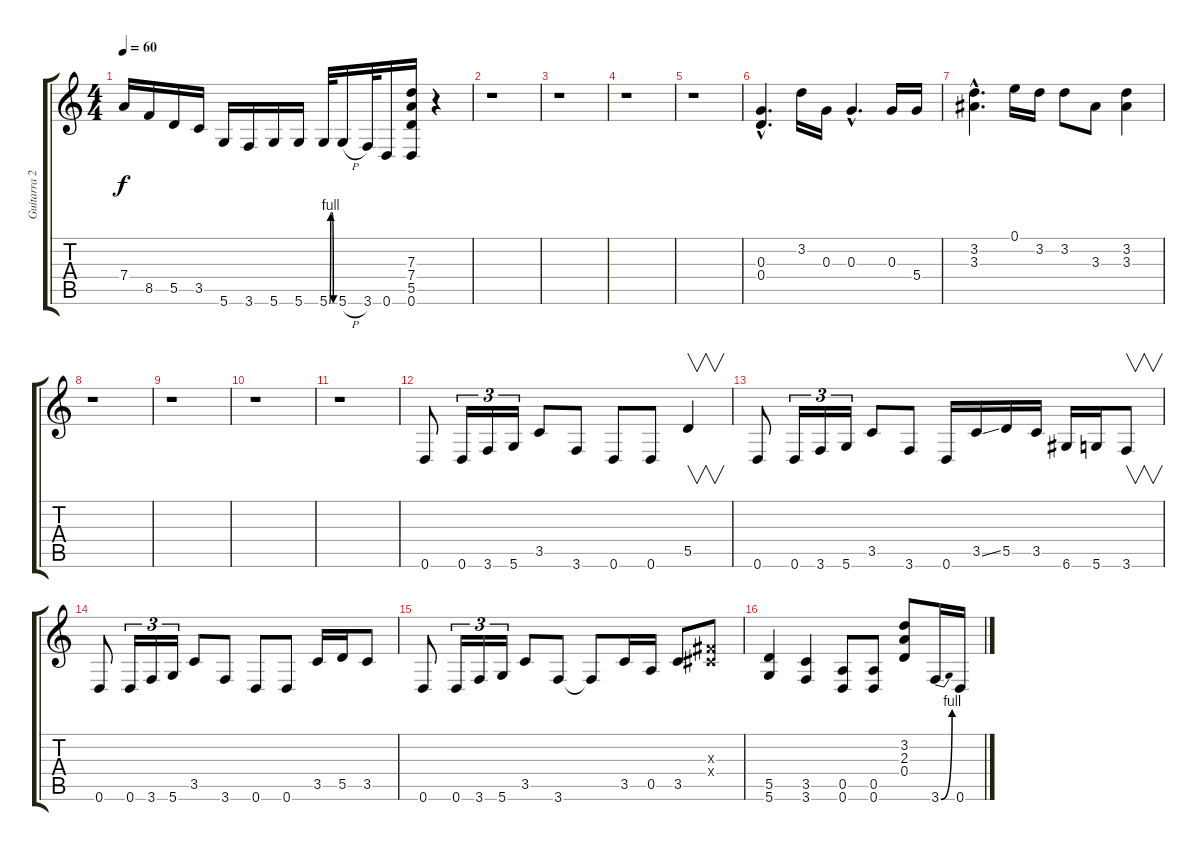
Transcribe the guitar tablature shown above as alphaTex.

\track ("Guitarra 2" "Guitarra 2") {instrument distortionguitar}
\staff {score tabs}
\tuning (E4 B3 G3 D3 A2 D2) {hide}
\ts (4 4)
\tempo 60
\clef g2
\ks c
7.4.16{dy f} 8.5.16 5.5.16 3.5.16 5.6.16 3.6.16 5.6.16 5.6.16 5.6{be (custom 0 0 15 4 30 4 45 0 60 0)}.32 5.6{h}.16 3.6.32 0.6.16 (7.3 7.4 5.5 0.6).16 r.4 |
r.1 |
r.1 |
r.1 |
r.1 |
(0.3{hac} 0.4{hac}).4{d} 3.2.16 0.3.16 0.3{hac}.4{d} 0.3.16 5.4.16 |
(3.2{hac} 3.3{hac}).4{d} 0.1.16 3.2.16 3.2.8 3.3.8 (3.2 3.3).4 |
r.1 |
r.1 |
r.1 |
r.1 |
0.6.8 0.6.16{tu (3 2)} 3.6.16{tu (3 2)} 5.6.16{tu (3 2)} 3.5.8 3.6.8 0.6.8 0.6.8 5.5.4{v} |
0.6.8 0.6.16{tu (3 2)} 3.6.16{tu (3 2)} 5.6.16{tu (3 2)} 3.5.8 3.6.8 0.6.16 3.5{ss}.16 5.5.16 3.5.16 6.6.16 5.6.16 3.6.8{v} |
0.6.8 0.6.16{tu (3 2)} 3.6.16{tu (3 2)} 5.6.16{tu (3 2)} 3.5.8 3.6.8 0.6.8 0.6.8 3.5.16 5.5.16 3.5.8 |
0.6.8 0.6.16{tu (3 2)} 3.6.16{tu (3 2)} 5.6.16{tu (3 2)} 3.5.8 3.6.8 3.6{t}.8 3.5.16 0.5.16 3.5.8 (-1.3{x} -1.4{x}).8 |
(5.5 5.6).4 (3.5 3.6).4 (0.5 0.6).8 (0.5 0.6).8 (3.2 2.3 0.4).8 3.6{be (bend 0 0 60 4)}.16 0.6.16
